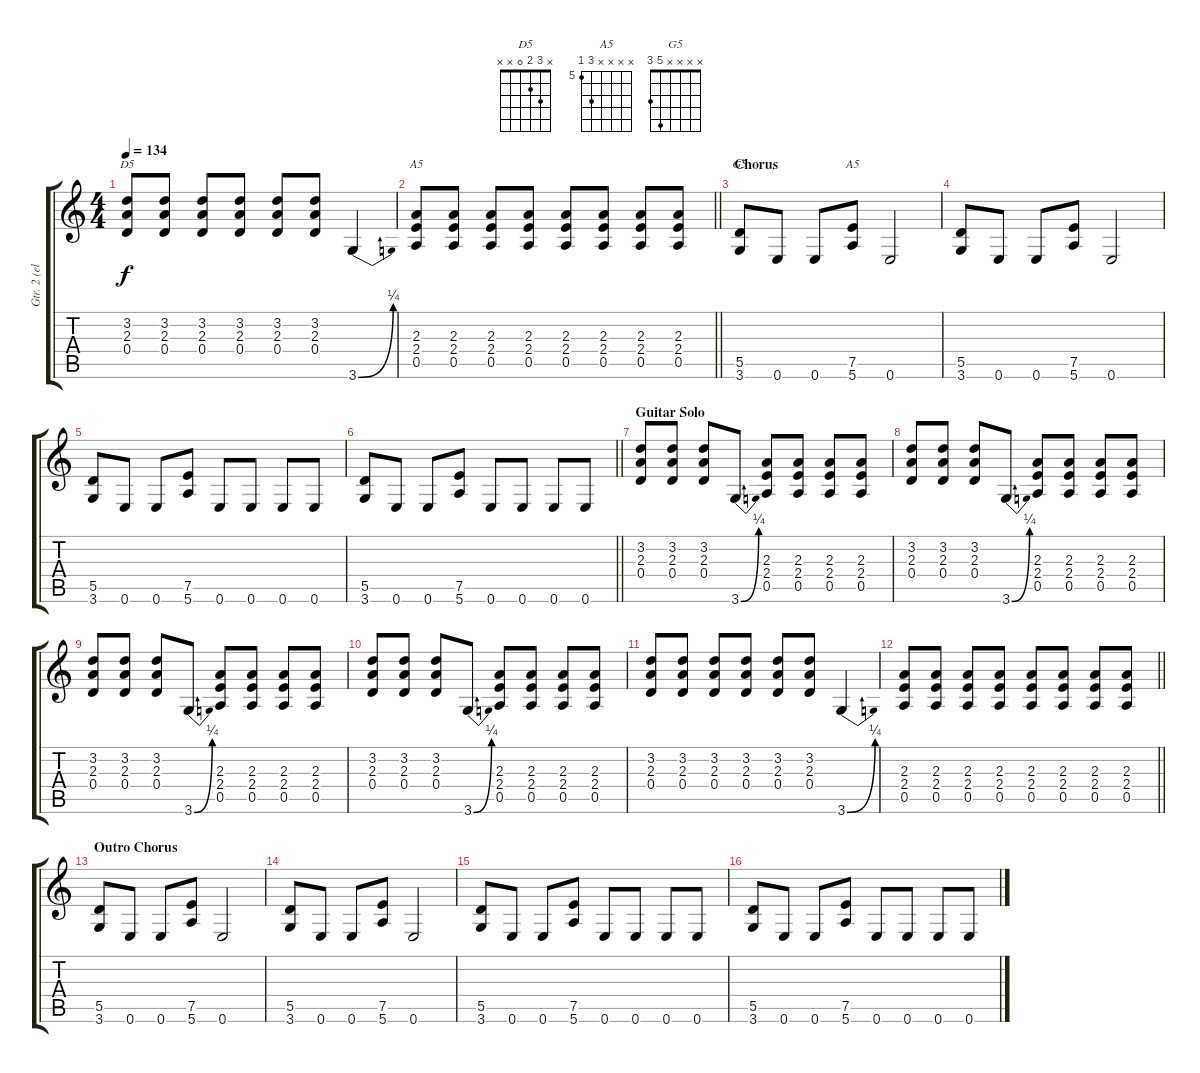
\track ("Gtr. 2 (elec. w/dist.)" "Gtr. 2 (el") {instrument overdrivenguitar}
\staff {score tabs}
\tuning (E4 B3 G3 D3 A2 E2) {hide}
\chord ("D5" x 3 2 0 x x)
\chord ("A5" x x 2 2 0 x) {barre 2}
\chord ("G5" x x x x 5 3)
\chord ("A5" x x x x 7 5) {firstfret 5}
\ts (4 4)
\tempo 134
\clef g2
\ks c
(3.2 2.3 0.4).8{ch "D5" dy f} (3.2 2.3 0.4).8 (3.2 2.3 0.4).8 (3.2 2.3 0.4).8 (3.2 2.3 0.4).8 (3.2 2.3 0.4).8 3.6{be (bend 0 0 60 1)}.4 |
\barLineRight lightlight
(2.3 2.4 0.5).8{ch "A5"} (2.3 2.4 0.5).8 (2.3 2.4 0.5).8 (2.3 2.4 0.5).8 (2.3 2.4 0.5).8 (2.3 2.4 0.5).8 (2.3 2.4 0.5).8 (2.3 2.4 0.5).8 |
\section ("" "Chorus")
(5.5 3.6).8{ch "G5"} 0.6.8 0.6.8 (7.5 5.6).8{ch "A5"} 0.6.2 |
(5.5 3.6).8 0.6.8 0.6.8 (7.5 5.6).8 0.6.2 |
(5.5 3.6).8 0.6.8 0.6.8 (7.5 5.6).8 0.6.8 0.6.8 0.6.8 0.6.8 |
\barLineRight lightlight
(5.5 3.6).8 0.6.8 0.6.8 (7.5 5.6).8 0.6.8 0.6.8 0.6.8 0.6.8 |
\section ("" "Guitar Solo")
(3.2 2.3 0.4).8 (3.2 2.3 0.4).8 (3.2 2.3 0.4).8 3.6{be (bend 0 0 60 1)}.8 (2.3 2.4 0.5).8 (2.3 2.4 0.5).8 (2.3 2.4 0.5).8 (2.3 2.4 0.5).8 |
(3.2 2.3 0.4).8 (3.2 2.3 0.4).8 (3.2 2.3 0.4).8 3.6{be (bend 0 0 60 1)}.8 (2.3 2.4 0.5).8 (2.3 2.4 0.5).8 (2.3 2.4 0.5).8 (2.3 2.4 0.5).8 |
(3.2 2.3 0.4).8 (3.2 2.3 0.4).8 (3.2 2.3 0.4).8 3.6{be (bend 0 0 60 1)}.8 (2.3 2.4 0.5).8 (2.3 2.4 0.5).8 (2.3 2.4 0.5).8 (2.3 2.4 0.5).8 |
(3.2 2.3 0.4).8 (3.2 2.3 0.4).8 (3.2 2.3 0.4).8 3.6{be (bend 0 0 60 1)}.8 (2.3 2.4 0.5).8 (2.3 2.4 0.5).8 (2.3 2.4 0.5).8 (2.3 2.4 0.5).8 |
(3.2 2.3 0.4).8 (3.2 2.3 0.4).8 (3.2 2.3 0.4).8 (3.2 2.3 0.4).8 (3.2 2.3 0.4).8 (3.2 2.3 0.4).8 3.6{be (bend 0 0 60 1)}.4 |
\barLineRight lightlight
(2.3 2.4 0.5).8 (2.3 2.4 0.5).8 (2.3 2.4 0.5).8 (2.3 2.4 0.5).8 (2.3 2.4 0.5).8 (2.3 2.4 0.5).8 (2.3 2.4 0.5).8 (2.3 2.4 0.5).8 |
\section ("" "Outro Chorus")
(5.5 3.6).8 0.6.8 0.6.8 (7.5 5.6).8 0.6.2 |
(5.5 3.6).8 0.6.8 0.6.8 (7.5 5.6).8 0.6.2 |
(5.5 3.6).8 0.6.8 0.6.8 (7.5 5.6).8 0.6.8 0.6.8 0.6.8 0.6.8 |
(5.5 3.6).8 0.6.8 0.6.8 (7.5 5.6).8 0.6.8 0.6.8 0.6.8 0.6.8
